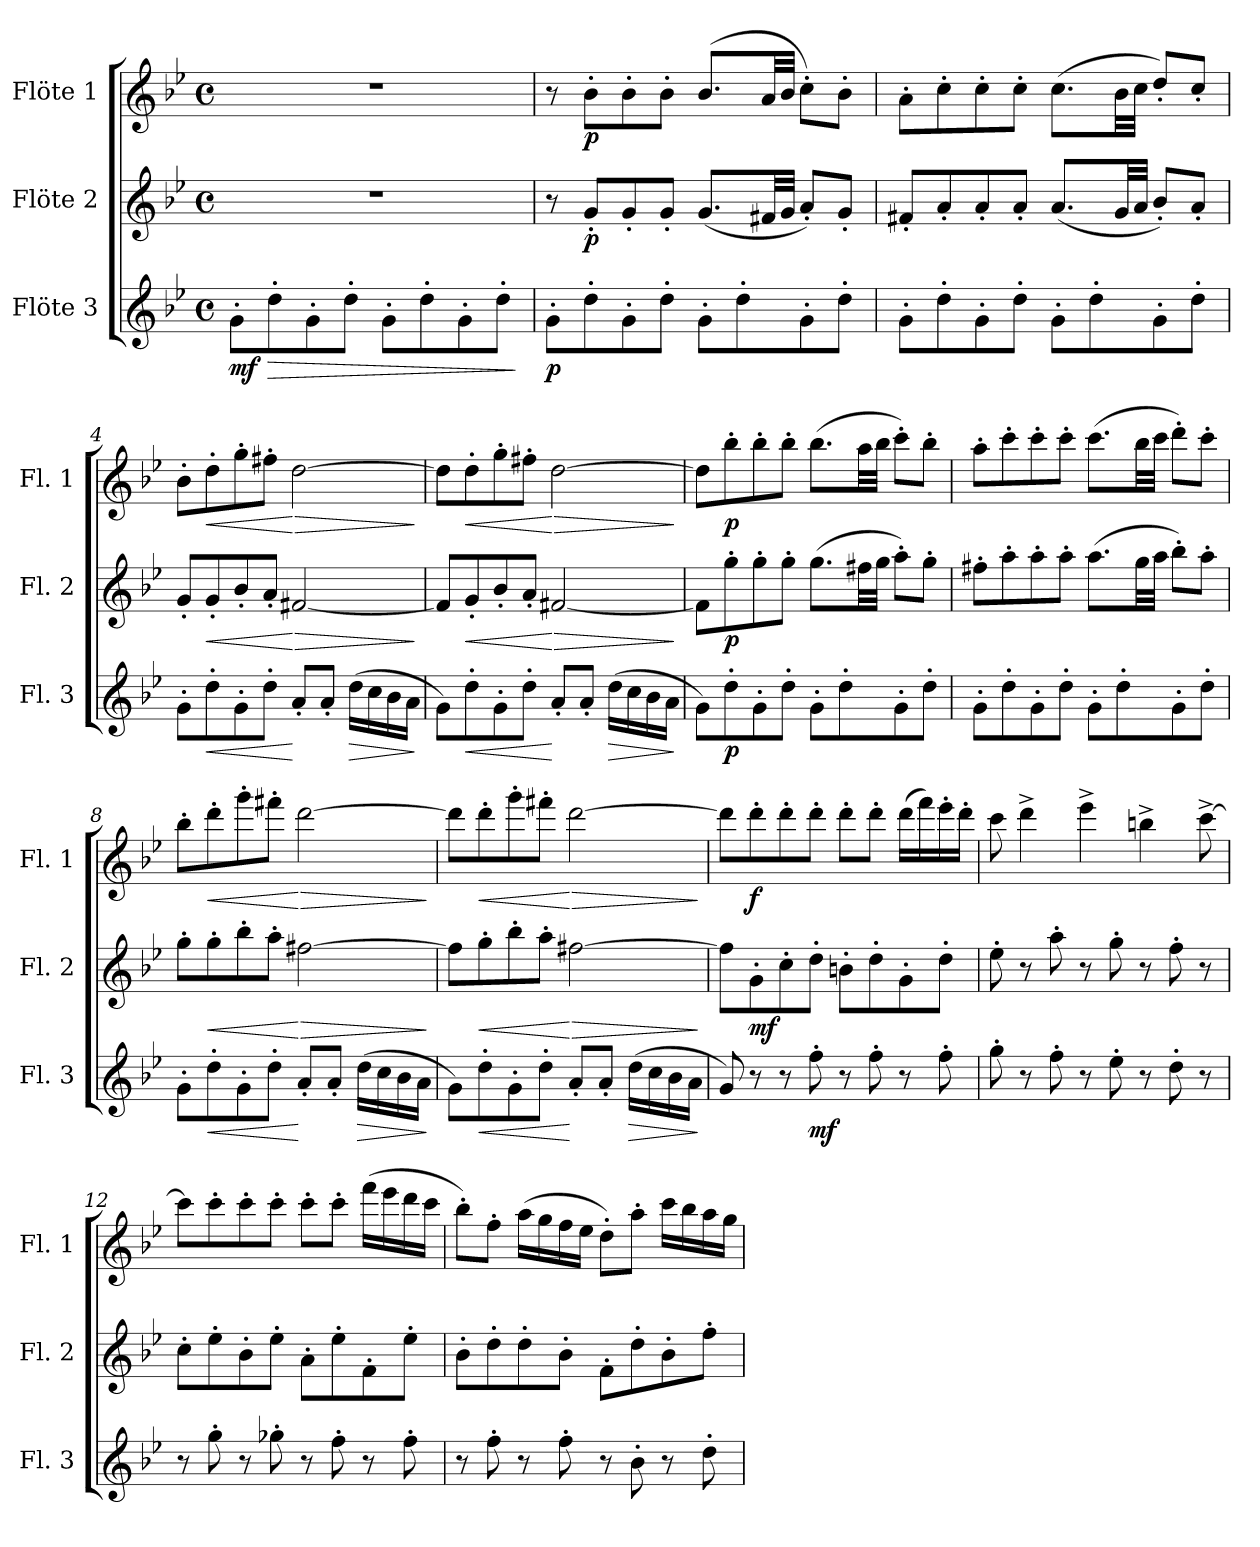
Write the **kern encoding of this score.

**kern	**dynam	**kern	**dynam	**kern	**dynam
*part3	*part3	*part2	*part2	*part1	*part1
*staff3	*staff3	*staff2	*staff2	*staff1	*staff1
*I"Flöte 3	*	*I"Flöte 2	*	*I"Flöte 1	*
*I'Fl. 3	*	*I'Fl. 2	*	*I'Fl. 1	*
*clefG2	*	*clefG2	*	*clefG2	*
*k[b-e-]	*	*k[b-e-]	*	*k[b-e-]	*
*M4/4	*	*M4/4	*	*M4/4	*
*met(c)	*	*met(c)	*	*met(c)	*
*MM100	*	*MM100	*	*MM100	*
=1	=1	=1	=1	=1	=1
!	!LO:DY:b	!	!	!	!
8g'\L	mf	1r	.	1r	.
!	!LO:HP:b	!	!	!	!
8dd'\	>	.	.	.	.
8g'\	.	.	.	.	.
8dd'\J	.	.	.	.	.
8g'\L	.	.	.	.	.
8dd'\	.	.	.	.	.
8g'\	.	.	.	.	.
8dd'\J	.	.	.	.	.
.	]	.	.	.	.
=2	=2	=2	=2	=2	=2
!	!LO:DY:b	!	!	!	!
8g'\L	p	8r	.	8r	.
!	!	!	!LO:DY:b	!	!LO:DY:b
8dd'\	.	8g'/L	p	8b-'\L	p
8g'\	.	8g'/	.	8b-'\	.
8dd'\J	.	8g'/J	.	8b-'\J	.
8g'\L	.	(<8.g/L	.	(>8.b-/L	.
8dd'\	.	.	.	.	.
.	.	32f#X/LL	.	32a/LL	.
.	.	32g/JJJ	.	32b-/JJJ	.
8g'\	.	8a'/L)	.	8cc'\L)	.
8dd'\J	.	8g'/J	.	8b-'\J	.
=3	=3	=3	=3	=3	=3
8g'\L	.	8f#X'/L	.	8a'\L	.
8dd'\	.	8a'/	.	8cc'\	.
8g'\	.	8a'/	.	8cc'\	.
8dd'\J	.	8a'/J	.	8cc'\J	.
8g'\L	.	(<8.a/L	.	(>8.cc\L	.
8dd'\	.	.	.	.	.
.	.	32g/LL	.	32b-\LL	.
.	.	32a/JJJ	.	32cc\JJJ	.
8g'\	.	8b-'/L)	.	8dd'/L)	.
8dd'\J	.	8a'/J	.	8cc'/J	.
=4	=4	=4	=4	=4	=4
8g'\L	.	8g'/L	.	8b-'\L	.
!	!LO:HP:b	!	!LO:HP:b	!	!LO:HP:b
8dd'\	<	8g'/	<	8dd'\	<
8g'\	.	8b-'/	.	8gg'\	.
8dd'\J	.	8a'/J	.	8ff#X'\J	.
!	!	!	!LO:HP:n=1:b	!	!LO:HP:n=1:b
8a'/L	[	[2f#X/	[ >	[2dd\	[ >
8a'/J	.	.	.	.	.
!	!LO:HP:b	!	!	!	!
(>16dd\LL	>	.	.	.	.
16cc\	.	.	.	.	.
16b-\	.	.	.	.	.
16a\JJ	.	.	.	.	.
.	]	.	]	.	]
!!LO:LB:g=z
=5	=5	=5	=5	=5	=5
8g\L)	.	8f#/L]	.	8dd\L]	.
!	!LO:HP:b	!	!LO:HP:b	!	!LO:HP:b
8dd'\	<	8g'/	<	8dd'\	<
8g'\	.	8b-'/	.	8gg'\	.
8dd'\J	.	8a'/J	.	8ff#X'\J	.
!	!	!	!LO:HP:n=1:b	!	!LO:HP:n=1:b
8a'/L	[	[2f#X/	[ >	[2dd\	[ >
8a'/J	.	.	.	.	.
!	!LO:HP:b	!	!	!	!
(>16dd\LL	>	.	.	.	.
16cc\	.	.	.	.	.
16b-\	.	.	.	.	.
16a\JJ	.	.	.	.	.
.	]	.	]	.	]
=6	=6	=6	=6	=6	=6
8g\L)	.	8f#\L]	.	8dd\L]	.
!	!LO:DY:b	!	!LO:DY:b	!	!LO:DY:b
8dd'\	p	8gg'\	p	8bb-'\	p
8g'\	.	8gg'\	.	8bb-'\	.
8dd'\J	.	8gg'\J	.	8bb-'\J	.
8g'\L	.	(>8.gg\L	.	(>8.bb-\L	.
8dd'\	.	.	.	.	.
.	.	32ff#X\LL	.	32aa\LL	.
.	.	32gg\JJJ	.	32bb-\JJJ	.
8g'\	.	8aa'\L)	.	8ccc'\L)	.
8dd'\J	.	8gg'\J	.	8bb-'\J	.
=7	=7	=7	=7	=7	=7
8g'\L	.	8ff#X'\L	.	8aa'\L	.
8dd'\	.	8aa'\	.	8ccc'\	.
8g'\	.	8aa'\	.	8ccc'\	.
8dd'\J	.	8aa'\J	.	8ccc'\J	.
8g'\L	.	(>8.aa\L	.	(>8.ccc\L	.
8dd'\	.	.	.	.	.
.	.	32gg\LL	.	32bb-\LL	.
.	.	32aa\JJJ	.	32ccc\JJJ	.
8g'\	.	8bb-'\L)	.	8ddd'\L)	.
8dd'\J	.	8aa'\J	.	8ccc'\J	.
!!LO:LB:g=z
=8	=8	=8	=8	=8	=8
8g'\L	.	8gg'\L	.	8bb-'\L	.
!	!LO:HP:b	!	!LO:HP:b	!	!LO:HP:b
8dd'\	<	8gg'\	<	8ddd'\	<
8g'\	.	8bb-'\	.	8ggg'\	.
8dd'\J	.	8aa'\J	.	8fff#X'\J	.
!	!	!	!LO:HP:n=1:b	!	!LO:HP:n=1:b
8a'/L	[	[2ff#X\	[ >	[2ddd\	[ >
8a'/J	.	.	.	.	.
!	!LO:HP:b	!	!	!	!
(>16dd\LL	>	.	.	.	.
16cc\	.	.	.	.	.
16b-\	.	.	.	.	.
16a\JJ	.	.	.	.	.
.	]	.	]	.	]
=9	=9	=9	=9	=9	=9
8g\L)	.	8ff#\L]	.	8ddd\L]	.
!	!LO:HP:b	!	!LO:HP:b	!	!LO:HP:b
8dd'\	<	8gg'\	<	8ddd'\	<
8g'\	.	8bb-'\	.	8ggg'\	.
8dd'\J	.	8aa'\J	.	8fff#X'\J	.
!	!	!	!LO:HP:n=1:b	!	!LO:HP:n=1:b
8a'/L	[	[2ff#X\	[ >	[2ddd\	[ >
8a'/J	.	.	.	.	.
!	!LO:HP:b	!	!	!	!
(>16dd\LL	>	.	.	.	.
16cc\	.	.	.	.	.
16b-\	.	.	.	.	.
16a\JJ	.	.	.	.	.
.	]	.	]	.	]
=10	=10	=10	=10	=10	=10
8g/)	.	8ff#\L]	.	8ddd\L]	.
!	!	!	!LO:DY:b	!	!LO:DY:b
8r	.	8g'\	mf	8ddd'\	f
8r	.	8cc'\	.	8ddd'\	.
!	!LO:DY:b	!	!	!	!
8ff'\	mf	8dd'\J	.	8ddd'\J	.
8r	.	8bn'\L	.	8ddd'\L	.
8ff'\	.	8dd'\	.	8ddd'\J	.
8r	.	8g'\	.	(>16ddd\LL	.
.	.	.	.	16fff\)	.
8ff'\	.	8dd'\J	.	16eee-'\	.
.	.	.	.	16ddd'\JJ	.
!!LO:PB:g=z
=11	=11	=11	=11	=11	=11
8gg'\	.	8ee-'\	.	8ccc\	.
8r	.	8r	.	4ddd^\	.
8ff'\	.	8aa'\	.	.	.
8r	.	8r	.	4eee-^\	.
8ee-'\	.	8gg'\	.	.	.
8r	.	8r	.	4bbn^\	.
8dd'\	.	8ff'\	.	.	.
8r	.	8r	.	[8ccc^\	.
=12	=12	=12	=12	=12	=12
8r	.	8cc'\L	.	8ccc\L]	.
8gg'\	.	8ee-'\	.	8ccc'\	.
8r	.	8b-'\	.	8ccc'\	.
8gg-X'\	.	8ee-'\J	.	8ccc'\J	.
8r	.	8a'\L	.	8ccc'\L	.
8ff'\	.	8ee-'\	.	8ccc'\J	.
8r	.	8f'\	.	(>16fff\LL	.
.	.	.	.	16eee-\	.
8ff'\	.	8ee-'\J	.	16ddd\	.
.	.	.	.	16ccc\JJ	.
=13	=13	=13	=13	=13	=13
8r	.	8b-'\L	.	8bb-'\L)	.
8ff'\	.	8dd'\	.	8ff'\J	.
8r	.	8dd'\	.	(>16aa\LL	.
.	.	.	.	16gg\	.
8ff'\	.	8b-'\J	.	16ff\	.
.	.	.	.	16ee-\JJ	.
8r	.	8f'\L	.	8dd'\L)	.
8b-'\	.	8dd'\	.	8aa'\J	.
8r	.	8b-'\	.	16ccc\LL	.
.	.	.	.	16bb-\	.
8dd'\	.	8ff'\J	.	16aa\	.
.	.	.	.	16gg\JJ	.
=	=	=	=	=	=
*-	*-	*-	*-	*-	*-
